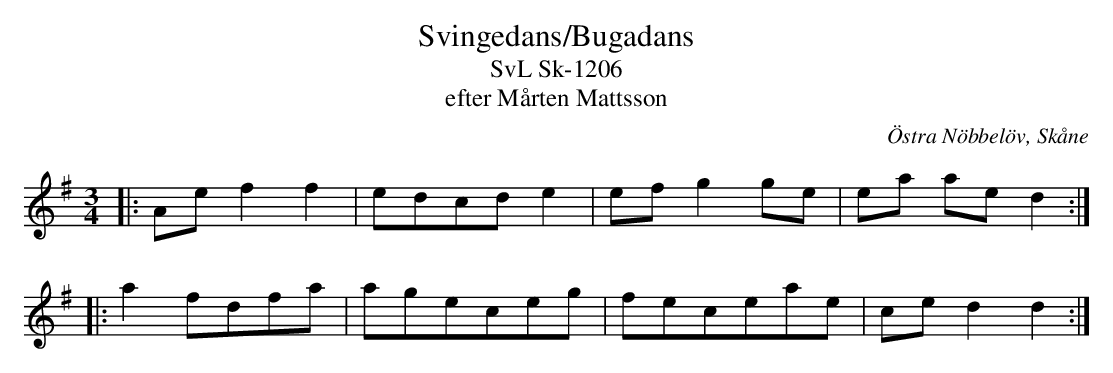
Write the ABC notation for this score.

X:1
T:Svingedans/Bugadans
T:SvL Sk-1206
T:efter Mårten Mattsson
O:Östra Nöbbelöv, Skåne
M:3/4
L:1/8
Q:1/4=108
K:G
|: Ae f2 f2 | edcd e2 | ef g2 ge | ea ae d2 :|
|: a2 fdfa | ageceg | feceae | ce d2 d2 :|
